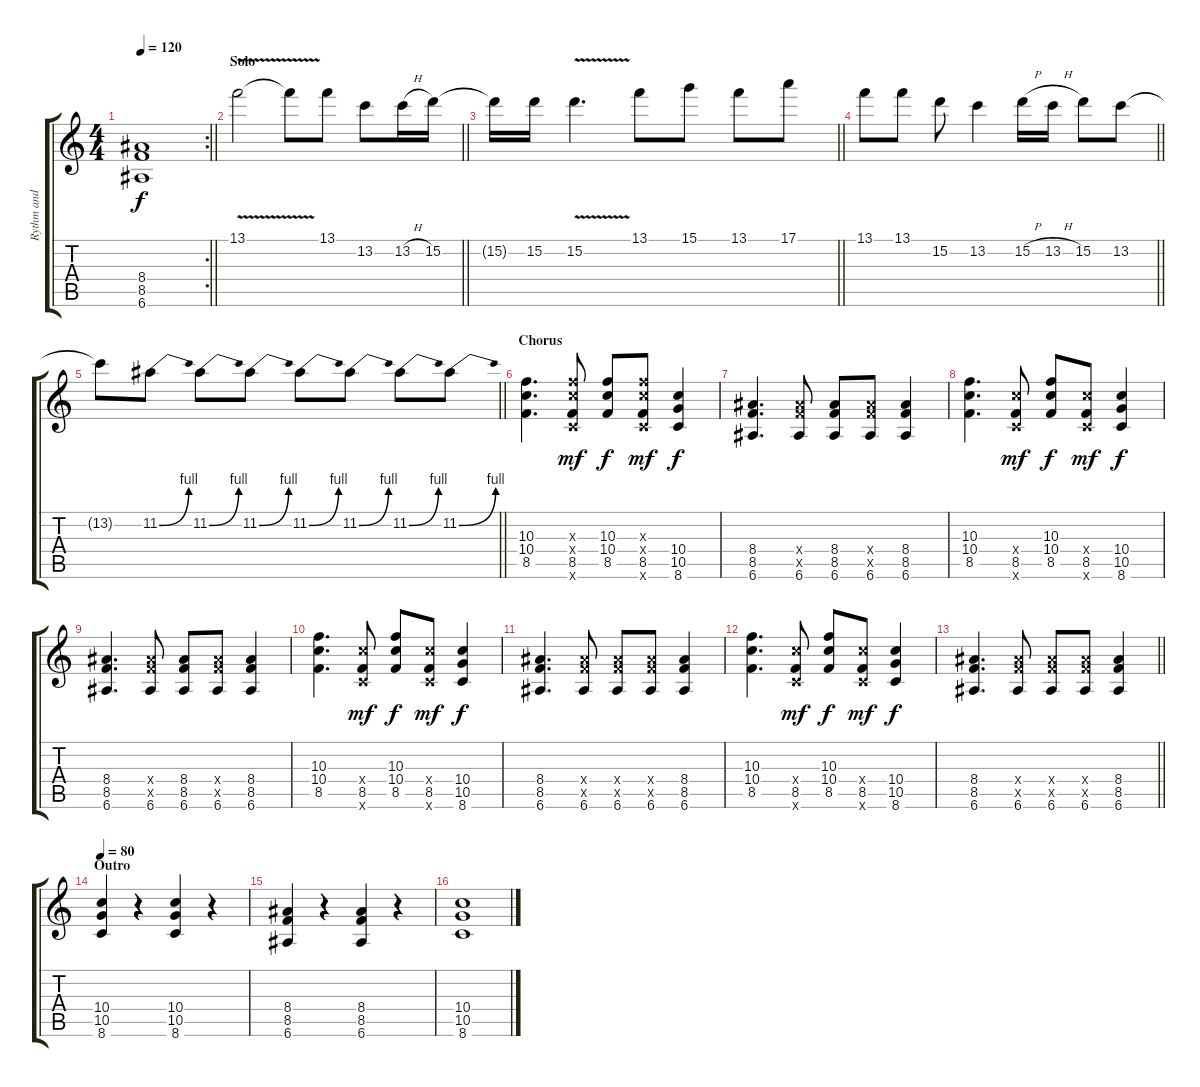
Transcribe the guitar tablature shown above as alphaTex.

\track ("Rythm and Lead Guitar" "Rythm and ") {instrument overdrivenguitar}
\staff {score tabs}
\tuning (E4 B3 G3 D3 A2 E2) {hide}
\rc 2
\ts (4 4)
\tempo 120
\clef g2
\barLineRight lightlight
\ks c
(8.4 8.5 6.6).1{dy f} |
\section ("" "Solo")
\barLineRight lightlight
13.1{v}.2 13.1{t}.8 13.1.8 13.2.8 13.2{h}.16 15.2.16 |
\barLineRight lightlight
15.2{t}.16 15.2.16 15.2{v}.4{d} 13.1.8 15.1.8 13.1.8 17.1.8 |
\barLineRight lightlight
13.1.8 13.1.8 15.2.8 13.2.4 15.2{h}.16 13.2{h}.16 15.2.8 13.2.8 |
\barLineRight lightlight
13.2{t}.8 11.2{be (bend 0 0 60 4)}.8 11.2{be (bend 0 0 60 4)}.8 11.2{be (bend 0 0 60 4)}.8 11.2{be (bend 0 0 60 4)}.8 11.2{be (bend 0 0 60 4)}.8 11.2{be (bend 0 0 60 4)}.8 11.2{be (bend 0 0 60 4)}.8 |
\section ("" "Chorus")
(10.3 10.4 8.5).4{d} (10.3{x} 10.4{x} 8.5 8.6{x}).8{dy mf} (10.3 10.4 8.5).8{dy f} (10.3{x} 10.4{x} 8.5 8.6{x}).8{dy mf} (10.4 10.5 8.6).4{dy f} |
(8.4 8.5 6.6).4{d} (8.4{x} 8.5{x} 6.6).8 (8.4 8.5 6.6).8 (8.4{x} 8.5{x} 6.6).8 (8.4 8.5 6.6).4 |
(10.3 10.4 8.5).4{d} (10.4{x} 8.5 8.6{x}).8{dy mf} (10.3 10.4 8.5).8{dy f} (10.4{x} 8.5 8.6{x}).8{dy mf} (10.4 10.5 8.6).4{dy f} |
(8.4 8.5 6.6).4{d} (8.4{x} 8.5{x} 6.6).8 (8.4 8.5 6.6).8 (8.4{x} 8.5{x} 6.6).8 (8.4 8.5 6.6).4 |
(10.3 10.4 8.5).4{d} (10.4{x} 8.5 8.6{x}).8{dy mf} (10.3 10.4 8.5).8{dy f} (10.4{x} 8.5 8.6{x}).8{dy mf} (10.4 10.5 8.6).4{dy f} |
(8.4 8.5 6.6).4{d} (8.4{x} 8.5{x} 6.6).8 (8.4{x} 8.5{x} 6.6).8 (8.4{x} 8.5{x} 6.6).8 (8.4 8.5 6.6).4 |
(10.3 10.4 8.5).4{d} (10.4{x} 8.5 8.6{x}).8{dy mf} (10.3 10.4 8.5).8{dy f} (10.4{x} 8.5 8.6{x}).8{dy mf} (10.4 10.5 8.6).4{dy f} |
\barLineRight lightlight
(8.4 8.5 6.6).4{d} (8.4{x} 8.5{x} 6.6).8 (8.4{x} 8.5{x} 6.6).8 (8.4{x} 8.5{x} 6.6).8 (8.4 8.5 6.6).4 |
\section ("" "Outro")
\tempo 80
(10.4 10.5 8.6).4 r.4 (10.4 10.5 8.6).4 r.4 |
(8.4 8.5 6.6).4 r.4 (8.4 8.5 6.6).4 r.4 |
(10.4 10.5 8.6).1
